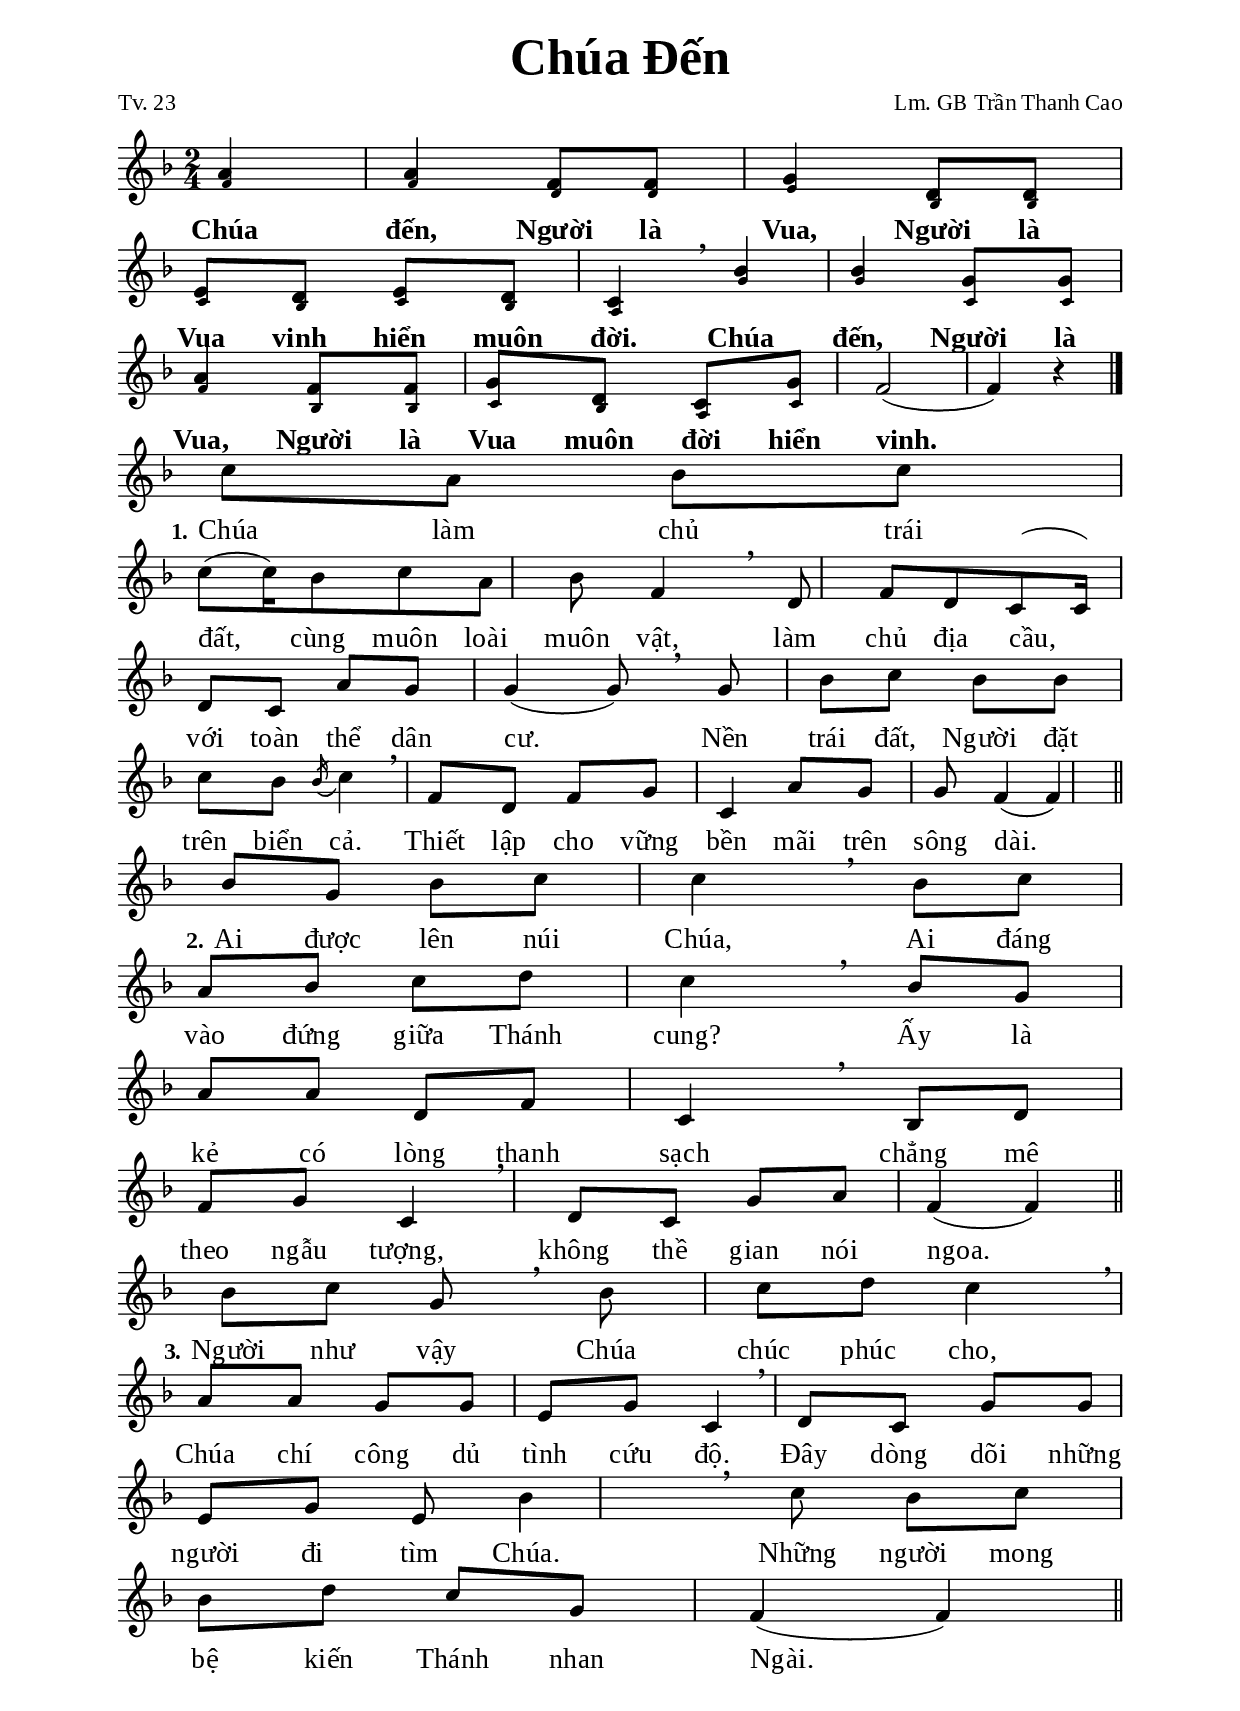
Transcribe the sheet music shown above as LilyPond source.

% Cài đặt chung
\version "2.22.1"
\include "english.ly"

\header {
  title = \markup { \fontsize #3 "Chúa Đến" }
  poet = "Tv. 23"
  composer = "Lm. GB Trần Thanh Cao"
  arranger = " "
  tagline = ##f
}

% Nhạc điệp khúc
nhacDiepKhucSop = \relative c'' {
  \partial 4 a4 |
  a4 f8 f |
  g4 d8 d |
  e d e d |
  c4 \breathe bf' |
  bf g8 g |
  a4 f8 f |
  g d c g' |
  f2 ( |
  f4) r \bar "|."
}

nhacDiepKhucBas = \relative c' {
  \partial 4 f4 |
  f d8 d |
  e4 bf8 bf |
  c bf c bf |
  a4 g' |
  g c,8 c |
  f4 bf,8 bf |
  c bf a c |
  f2 ( |
  f4) r
}

% Nhạc phiên khúc
nhacPhienKhucMot = \relative c'' {
  c8 a bf c c (c16) bf8 c a bf f4 \breathe
  d8 f d c \tweak extra-offset #'(0 . 3) ^(c16) d8 c a' g g4 (g8) \breathe
  g8 bf c bf bf c bf \acciaccatura bf16 c4 \breathe
  f,8 d f g c,4 a'8 g g f4 (f) \bar "||"
}

nhacPhienKhucHai = \relative c'' {
  bf8 g bf c c4 \breathe
  bf8 c a bf c d c4 \breathe
  bf8 g a a d, f c4 \breathe
  bf8 d f g c,4 \breathe
  d8 c g' a f4 (f) \bar "||"
}

nhacPhienKhucBa = \relative c'' {
  bf8 c g \breathe
  bf c d c4 \breathe
  a8 a g g e g c,4 \breathe
  d8 c g' g e g e bf'4 \breathe
  c8 bf c bf d c g f4 (f) \bar "||"
}

% Lời điệp khúc
loiDiepKhuc = \lyricmode {
  Chúa đến, Người là Vua,
  Người là Vua vinh hiển muôn đời.
  Chúa đến, Người là Vua,
  Người là Vua muôn đời hiển vinh.
}

% Lời phiên khúc
loiPhienKhucMot = \lyricmode {
  \set stanza = #"1."
  Chúa làm chủ trái đất, cùng muôn loài muôn vật,
  làm chủ địa cầu, với toàn thể dân cư.
  Nền trái đất, Người đặt trên biển cả.
  Thiết lập cho vững bền mãi trên sông dài.
}

loiPhienKhucHai = \lyricmode {
  \set stanza = #"2."
  Ai được lên núi Chúa,
  Ai đáng vào đứng giữa Thánh cung?
  Ấy là kẻ có lòng thanh sạch chẳng mê theo ngẫu tượng,
  không thề gian nói ngoa.
}

loiPhienKhucBa = \lyricmode {
  \set stanza = #"3."
  Người như vậy Chúa chúc phúc cho,
  Chúa chí công dủ tình cứu độ.
  Đây dòng dõi những người đi tìm Chúa.
  Những người mong bệ kiến Thánh nhan Ngài.
}

% Dàn trang
\paper {
  #(set-paper-size "a4")
  top-margin = 10\mm
  bottom-margin = 10\mm
  left-margin = 20\mm
  right-margin = 20\mm
  indent = #0
  #(define fonts
    (make-pango-font-tree
      "Liberation Serif"
      "Liberation Serif"
      "Liberation Serif"
      (/ 20 20)))
  page-count = #1
  system-system-spacing = #'((basic-distance . 12)
                             (minimum-distance . 12)
                             (padding . 1))
  score-system-spacing = #'((basic-distance . 12)
                             (minimum-distance . 12)
                             (padding . 1))
}

% Thiết lập tông và nhịp
TongNhip = { \key f \major \time 2/4 }

% Đổi kích thước nốt cho bè phụ
notBePhu =
#(define-music-function (font-size music) (number? ly:music?)
   (for-some-music
     (lambda (m)
       (if (music-is-of-type? m 'rhythmic-event)
           (begin
             (set! (ly:music-property m 'tweaks)
                   (cons `(font-size . ,font-size)
                         (ly:music-property m 'tweaks)))
             #t)
           #f))
     music)
   music)

\score {
  \new ChoirStaff <<
    \new Staff = diepKhuc \with {
        \consists "Merge_rests_engraver"
        %\magnifyStaff #(magstep +1)
        printPartCombineTexts = ##f
      }
      <<
      \new Voice \TongNhip \partCombine 
        \nhacDiepKhucSop
        \notBePhu -3 { \nhacDiepKhucBas }
      \new NullVoice = nhacThamChieu \nhacDiepKhucSop
      \new Lyrics \with {
          \override VerticalAxisGroup.
            nonstaff-relatedstaff-spacing.padding = #1
          \override VerticalAxisGroup.
            nonstaff-unrelatedstaff-spacing.padding = #1
        }
        \lyricsto nhacThamChieu \loiDiepKhuc
      >>
  >>
  \layout {
    \override Lyrics.LyricText.font-series = #'bold
    \override Lyrics.LyricText.font-size = #+2
    \override Lyrics.LyricSpace.minimum-distance = #4.5
    \override Score.BarNumber.break-visibility = ##(#f #f #f)
    \override Score.SpacingSpanner.uniform-stretching = ##t
  }
}

\score {
  \new ChoirStaff <<
    \new Staff = phienKhuc \with {
        %\magnifyStaff #(magstep +1)
      }
      <<
      \new Voice = beSop {
        \key f \major \time 2/4 \nhacPhienKhucMot
      }
    >>
    \new Lyrics \with {
          \override VerticalAxisGroup.
            nonstaff-relatedstaff-spacing.padding = #1
          \override VerticalAxisGroup.
            nonstaff-unrelatedstaff-spacing.padding = #1
        }
        \lyricsto beSop \loiPhienKhucMot
  >>
  \layout {
    \override Staff.TimeSignature.transparent = ##t
    \override Lyrics.LyricText.font-size = #+2
    \override Lyrics.LyricSpace.minimum-distance = #2.5
    \override Score.BarNumber.break-visibility = ##(#f #f #f)
    \override Score.SpacingSpanner.uniform-stretching = ##t
    \set Score.barAlways = ##t
    \set Score.defaultBarType = ""
  } 
}

\score {
  \new ChoirStaff <<
    \new Staff = phienKhuc \with {
        %\magnifyStaff #(magstep +1)
      }
      <<
      \new Voice = beSop {
        \key f \major \time 2/4 \nhacPhienKhucHai
      }
    >>
    \new Lyrics \with {
          \override VerticalAxisGroup.
            nonstaff-relatedstaff-spacing.padding = #1
          \override VerticalAxisGroup.
            nonstaff-unrelatedstaff-spacing.padding = #1
        }
        \lyricsto beSop \loiPhienKhucHai
  >>
  \layout {
    \override Staff.TimeSignature.transparent = ##t
    \override Lyrics.LyricText.font-size = #+2
    \override Lyrics.LyricSpace.minimum-distance = #4
    \override Score.BarNumber.break-visibility = ##(#f #f #f)
    \override Score.SpacingSpanner.uniform-stretching = ##t
    \set Score.barAlways = ##t
    \set Score.defaultBarType = ""
  } 
}

\score {
  \new ChoirStaff <<
    \new Staff = phienKhuc \with {
        %\magnifyStaff #(magstep +1)
      }
      <<
      \new Voice = beSop {
        \key f \major \time 2/4 \nhacPhienKhucBa
      }
    >>
    \new Lyrics \with {
          \override VerticalAxisGroup.
            nonstaff-relatedstaff-spacing.padding = #1
          \override VerticalAxisGroup.
            nonstaff-unrelatedstaff-spacing.padding = #1
        }
        \lyricsto beSop \loiPhienKhucBa
  >>
  \layout {
    \override Staff.TimeSignature.transparent = ##t
    \override Lyrics.LyricText.font-size = #+2
    \override Lyrics.LyricSpace.minimum-distance = #4
    \override Score.BarNumber.break-visibility = ##(#f #f #f)
    \override Score.SpacingSpanner.uniform-stretching = ##t
    \set Score.barAlways = ##t
    \set Score.defaultBarType = ""
  } 
}
